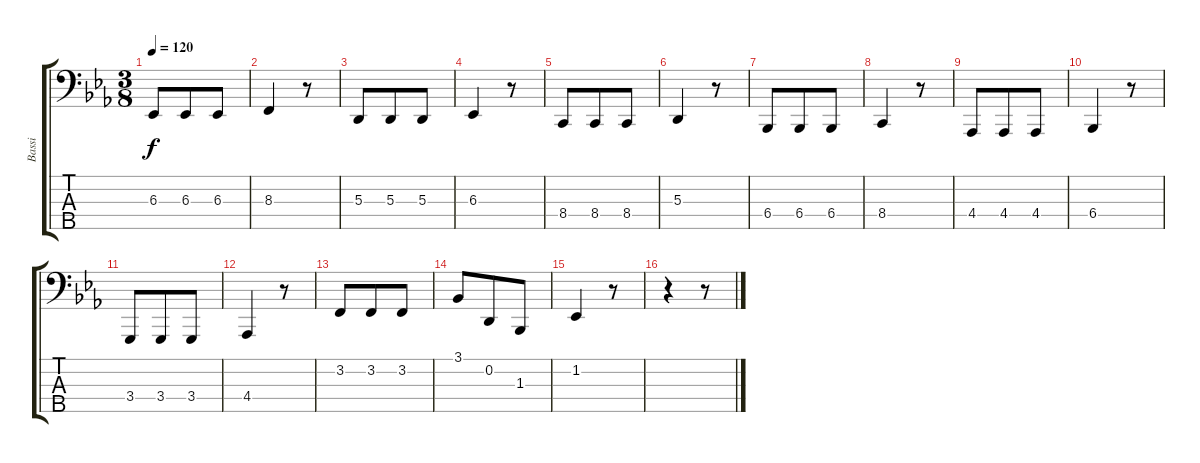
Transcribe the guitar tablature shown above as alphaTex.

\track ("Bassi" "Bassi") {instrument cello}
\staff {score tabs}
\tuning (G2 D2 A1 E1 B0) {hide}
\ts (3 8)
\tempo 120
\clef f4
\ks eb
6.3.8{dy f} 6.3.8 6.3.8 |
8.3.4 r.8 |
5.3.8 5.3.8 5.3.8 |
6.3.4 r.8 |
8.4.8 8.4.8 8.4.8 |
5.3.4 r.8 |
6.4.8 6.4.8 6.4.8 |
8.4.4 r.8 |
4.4.8 4.4.8 4.4.8 |
6.4.4 r.8 |
3.4.8 3.4.8 3.4.8 |
4.4.4 r.8 |
3.2.8 3.2.8 3.2.8 |
3.1.8 0.2.8 1.3.8 |
1.2.4 r.8 |
r.4 r.8
